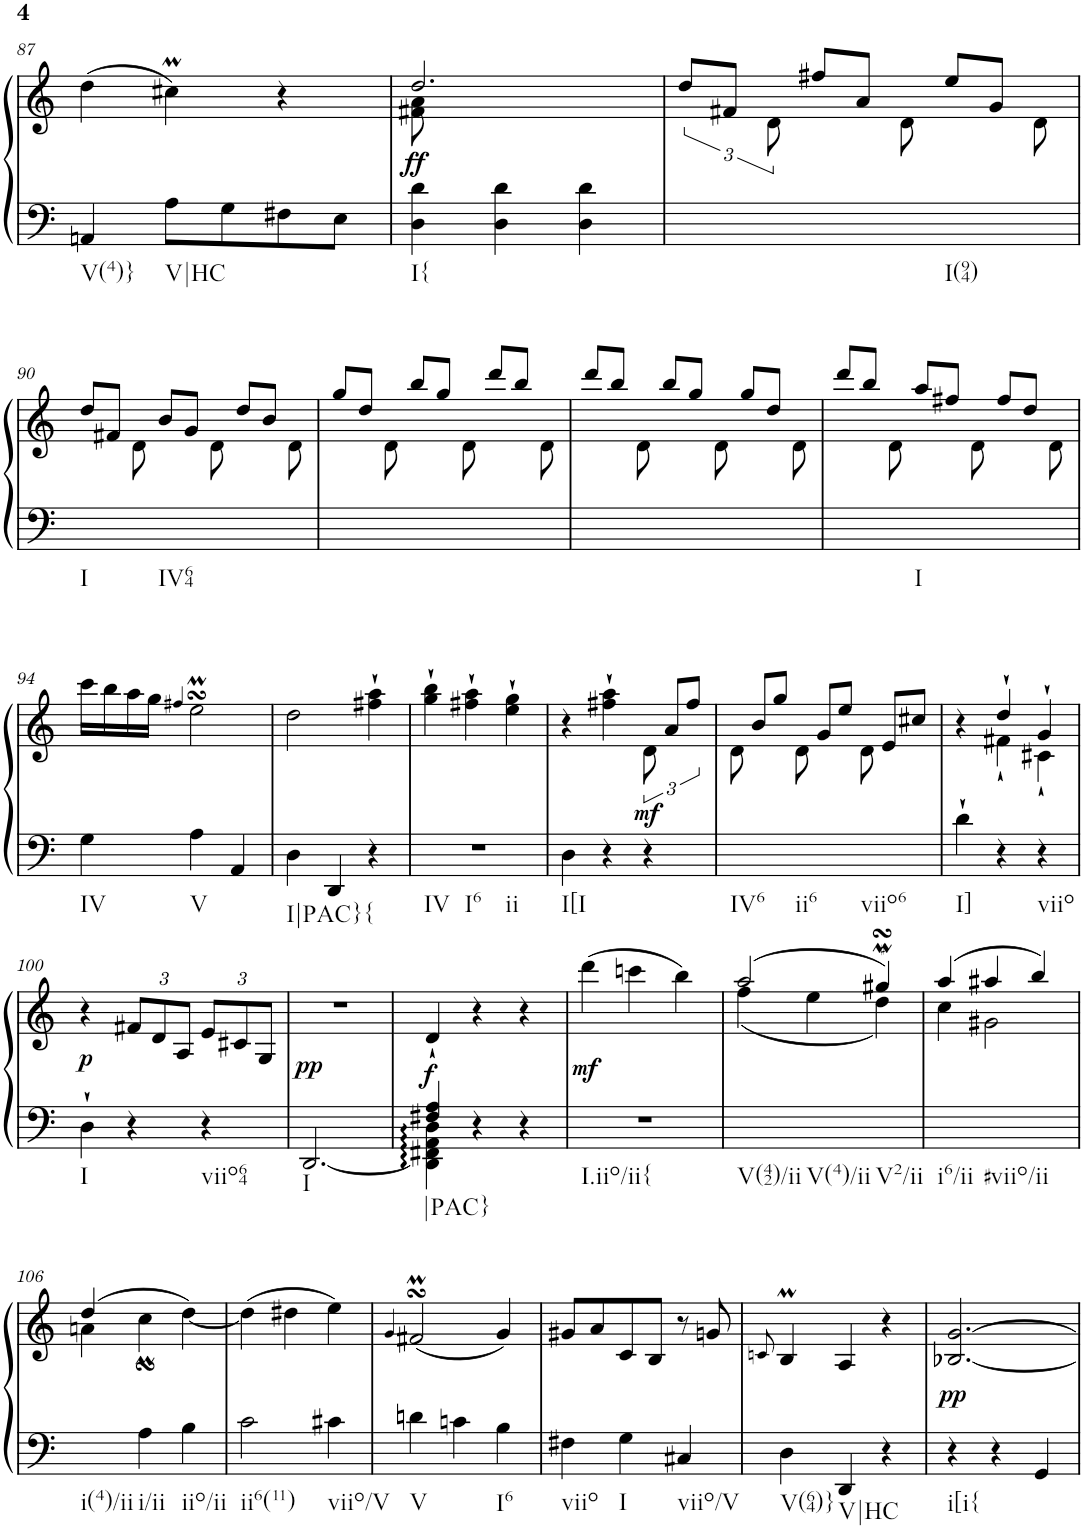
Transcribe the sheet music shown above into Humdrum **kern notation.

**kern	**kern	**dynam
*part1	*part1	*part1
*staff2	*staff1	*staff1/2
*I"Harpsichord	*	*
*I'Hch.	*	*
!!LO:PB:g=z
*clefF4	*clefG2	*
*k[]	*k[]	*
*M3/4	*M3/4	*
=87	=87	=87
!LO:TX:b:t=V(4)}	!	!
4AAn/	(>4dd\	.
!LO:TX:b:t=V|HC	!	!
8A\L	4cc#Xm\)	.
8G\	.	.
8F#X\	4r	.
8E\J	.	.
=88	=88	=88
*	*^	*
!LO:TX:b:t=I{	!	!	!
!	!	!	!LO:DY:b
4D\ 4d\	2.dd/	8f#X\ 8a\	ff
.	.	2ryy	.
4D\ 4d\	.	.	.
4D\ 4d\	.	.	.
.	.	8ryy	.
=89	=89	=89	=89
!LO:TX:b:t=I(94)	!	!	!
*	*v	*v	*
2.ryy	12dd/L	.
.	12f#X/J	.
.	12d\	.
*	*Xtuplet	*
.	12ff#X/L	.
.	12a/J	.
.	12d\	.
.	12ee/L	.
.	12g/J	.
.	12d\	.
!!LO:LB:g=z
=90	=90	=90
!LO:TX:b:t=I	!	!
!LO:TX:b:t=IV64	!	!
2.ryy	12dd/L	.
.	12f#X/J	.
.	12d\	.
.	12b/L	.
.	12g/J	.
.	12d\	.
.	12dd/L	.
.	12b/J	.
.	12d\	.
=91	=91	=91
2.ryy	12gg/L	.
.	12dd/J	.
.	12d\	.
.	12bb/L	.
.	12gg/J	.
.	12d\	.
.	12ddd/L	.
.	12bb/J	.
.	12d\	.
=92	=92	=92
2.ryy	12ddd/L	.
.	12bb/J	.
.	12d\	.
.	12bb/L	.
.	12gg/J	.
.	12d\	.
.	12gg/L	.
.	12dd/J	.
.	12d\	.
=93	=93	=93
!LO:TX:b:t=I	!	!
2.ryy	12ddd/L	.
.	12bb/J	.
.	12d\	.
.	12aa/L	.
.	12ff#X/J	.
.	12d\	.
.	12ff#/L	.
.	12dd/J	.
.	12d\	.
!!LO:LB:g=z
=94	=94	=94
!LO:TX:b:t=IV	!	!
4G\	16ccc\LL	.
.	16bb\	.
.	16aa\	.
.	16gg\JJ	.
.	4qff#X/	.
!LO:TX:b:t=V	!	!
4A\	2eesSsSm\	.
4AA/	.	.
=95	=95	=95
!LO:TX:b:t=I|PAC}{	!	!
4D\	2dd\	.
4DD/	.	.
4r	4ff#X\` 4aa\`	.
=96	=96	=96
!LO:TX:b:t=IV	!	!
!LO:TX:b:t=I6	!	!
!LO:TX:b:t=ii	!	!
2.r	4gg\` 4bb\`	.
.	4ff#X\` 4aa\`	.
.	4ee\` 4gg\`	.
=97	=97	=97
!LO:TX:b:t=I[I	!	!
4D\	4r	.
4r	4ff#X\` 4aa\`	.
*	*tuplet	*
!	!	!LO:DY:b
4r	12d\	mf
.	12a/L	.
.	12ff#/J	.
=98	=98	=98
*	*Xtuplet	*
!LO:TX:b:t=IV6	!	!
!LO:TX:b:t=ii6	!	!
!LO:TX:b:t=viio6	!	!
2.ryy	12d\	.
.	12b/L	.
.	12gg/J	.
.	12d\	.
.	12g/L	.
.	12ee/J	.
.	12d\	.
.	12e/L	.
.	12cc#X/J	.
=99	=99	=99
*	*^	*
!LO:TX:b:t=I]	!	!	!
4d`\	4r	4ryy	.
4r	4dd`/	4f#X`\	.
!LO:TX:b:t=viio	!	!	!
4r	4g`/	4c#X`\	.
!!LO:LB:g=z
=100	=100	=100	=100
!LO:TX:b:t=I	!	!	!
!	!	!	!LO:DY:b
*	*v	*v	*
4D`\	4r	p
*	*tuplet	*
*	*Xbrackettup	*
4r	12f#X/L	.
.	12d/	.
.	12A/J	.
!LO:TX:b:t=viio64	!	!
4r	12e/L	.
.	12c#X/	.
.	12G/J	.
=101	=101	=101
!LO:TX:b:t=I	!	!
!	!	!LO:DY:a=2
[<2.DD/	2.r	pp
=102	=102	=102
*^	*	*
!LO:TX:b:t=|PAC}	!	!	!
!	!	!	!LO:DY:b
4DD\]: 4FF#X\: 4AA\: 4D\:	4F#X/ 4A/	4d`/	f
4r	2ryy	4r	.
4r	.	4r	.
*v	*v	*	*
=103	=103	=103
!LO:TX:b:t=I.iio/ii{	!	!
!	!	!LO:DY:b
2.r	(>4ddd\	mf
.	4cccn\	.
.	4bb\)	.
=104	=104	=104
*	*^	*
!LO:TX:b:t=V(42)/ii	!	!	!
!LO:TX:b:t=V(4)/ii	!	!	!
!LO:TX:b:t=V2/ii	!	!	!
2.ryy	(>2aa/	(<4ff\	.
.	.	4ee\	.
.	4gg#XmsSsS/)	4dd\)	.
=105	=105	=105	=105
!LO:TX:b:t=i6/ii	!	!	!
!LO:TX:b:t=#viio/ii	!	!	!
2.ryy	(>4aa/	4cc\	.
.	4aa#X/	2g#X\	.
.	4bb/)	.	.
!!LO:LB:g=z	!!
=106	=106	=106	=106
!LO:TX:b:t=i(4)/ii	!	!	!
4ryy	(>4dd/	4an\	.
!LO:TX:b:t=i/ii	!	!	!
4A\	2ryy	4ccsSSsM\	.
!LO:TX:b:t=iio/ii	!	!	!
4B\	.	[4dd\)	.
=107	=107	=107	=107
!LO:TX:b:t=ii6(11)	!	!	!
2c\	2.ryy	(>4dd\]	.
.	.	4dd#X\	.
!LO:TX:b:t=viio/V	!	!	!
4c#X\	.	4ee\)	.
*	*v	*v	*
=108	=108	=108
.	4qg/	.
!LO:TX:b:t=V	!	!
4dn\	(<2f#XsSsSm/	.
4cn\	.	.
!LO:TX:b:t=I6	!	!
4B\	4g/)	.
=109	=109	=109
!LO:TX:b:t=viio	!	!
4F#X\	8g#X/L	.
.	8a/	.
!LO:TX:b:t=I	!	!
4G\	8c/	.
.	8B/J	.
!LO:TX:b:t=viio/V	!	!
4C#X/	8r	.
.	8gn/	.
=110	=110	=110
.	8qcn/	.
!LO:TX:b:t=V(64)}	!	!
4D\	4Bm/	.
!LO:TX:b:t=V|HC	!	!
4DD/	4A/	.
4r	4r	.
=111	=111	=111
!LO:TX:b:t=i[i{	!	!
!	!	!LO:DY:b
4r	[2.B-X/ [2.g/	pp
4r	.	.
4GG/	.	.
=	=	=
*-	*-	*-
